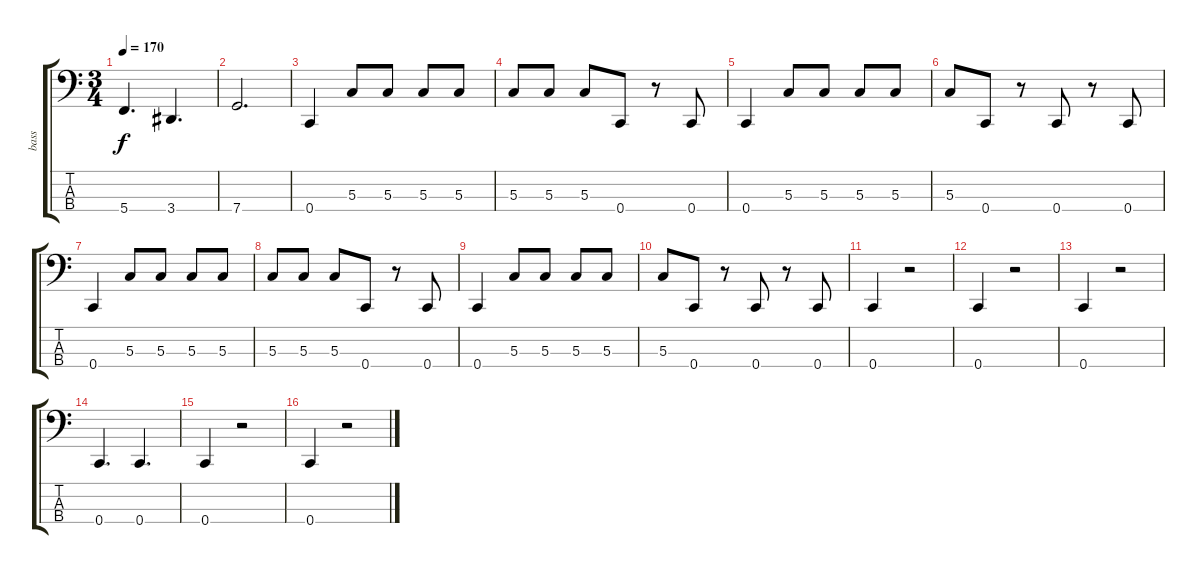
\track ("bass" "bass") {instrument slapbass1}
\staff {score tabs}
\tuning (F2 C2 G1 C1) {hide}
\ts (3 4)
\tempo 170
\clef f4
\ks c
5.4.4{d dy f} 3.4.4{d} |
7.4.2{d} |
0.4.4 5.3.8 5.3.8 5.3.8 5.3.8 |
5.3.8 5.3.8 5.3.8 0.4.8 r.8 0.4.8 |
0.4.4 5.3.8 5.3.8 5.3.8 5.3.8 |
5.3.8 0.4.8 r.8 0.4.8 r.8 0.4.8 |
0.4.4 5.3.8 5.3.8 5.3.8 5.3.8 |
5.3.8 5.3.8 5.3.8 0.4.8 r.8 0.4.8 |
0.4.4 5.3.8 5.3.8 5.3.8 5.3.8 |
5.3.8 0.4.8 r.8 0.4.8 r.8 0.4.8 |
0.4.4 r.2 |
0.4.4 r.2 |
0.4.4 r.2 |
0.4.4{d} 0.4.4{d} |
0.4.4 r.2 |
0.4.4 r.2
